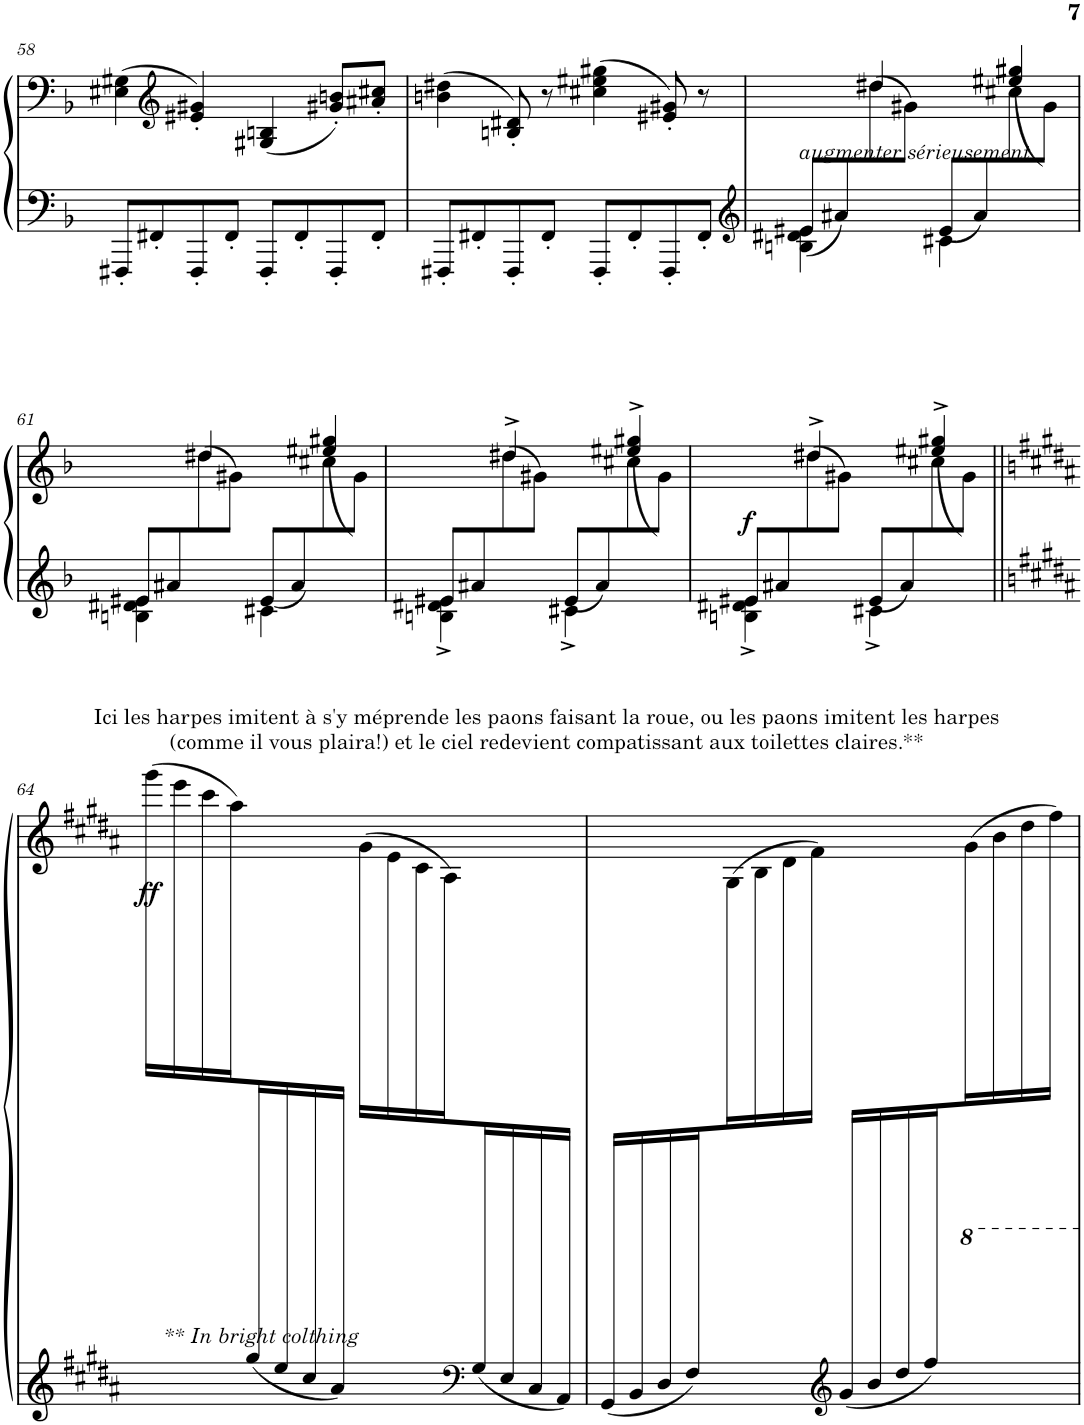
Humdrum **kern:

**kern	**kern	**dynam
*part1	*part1	*part1
*staff2	*staff1	*staff1/2
*I"Piano	*	*
*I'Pno.	*	*
!!LO:PB:g=z
*clefF4	*clefF4	*
*k[b-]	*k[b-]	*
*M4/4	*M4/4	*
=58	=58	=58
8FFF#X'/L	(4E#X\ 4G#X\	.
8FF#X'/	.	.
*	*clefG2	*
8FFF#'/	4e#X/' 4g#X/')	.
8FF#'/J	.	.
8FFF#'/L	(4G#X/ 4Bn/	.
8FF#'/	.	.
8FFF#'/	8g#X/' 8bn/'L)	.
8FF#'/J	8a#X/' 8cc#X/'J	.
=59	=59	=59
8FFF#X'/L	(4bn\ 4dd#X\	.
8FF#X'/	.	.
8FFF#'/	8Bn/' 8d#X/')	.
8FF#'/J	8r	.
8FFF#'/L	(4cc#X\ 4ee#X\ 4gg#X\	.
8FF#'/	.	.
8FFF#'/	8e#X/' 8g#X/')	.
8FF#'/J	8r	.
=60	=60	=60
*clefG2	*	*
*^	*^	*
*	*	*	*^	*
!	!	!LO:TX:b:i:t=augmenter sérieusement	!	!	!
4Bn\ 4d#X\ 4e#X\	8e#X/L	1ryy	4ryy	4ryy	.
.	8a#X/	.	.	.	.
4ryy	4ryy	.	4dd#X/	(8dd#\	.
.	.	.	.	8g#X\J)	.
4c#X\	8e#/L	.	4ryy	4ryy	.
.	8a#/	.	.	.	.
4ryy	4ryy	.	(4ee#X/ 4gg#X/	8cc#X\	.
.	.	.	.	8g#\J)	.
!!LO:LB:g=z	!!	!!
=61	=61	=61	=61	=61	=61
4Bn\ 4d#X\ 4e#X\	8e#X/L	1ryy	4ryy	4ryy	.
.	8a#X/	.	.	.	.
4ryy	4ryy	.	4dd#X/	(8dd#\	.
.	.	.	.	8g#X\J)	.
4c#X\	8e#/L	.	4ryy	4ryy	.
.	8a#/	.	.	.	.
4ryy	4ryy	.	(4ee#X/ 4gg#X/	8cc#X\	.
.	.	.	.	8g#\J)	.
=62	=62	=62	=62	=62	=62
4Bn\^ 4d#X\^ 4e#X\^	8e#X/L	1ryy	4ryy	4ryy	.
.	8a#X/	.	.	.	.
4ryy	4ryy	.	4dd#X^/	(8dd#\	.
.	.	.	.	8g#X\J)	.
4c#X^\	8e#/L	.	4ryy	4ryy	.
.	8a#/	.	.	.	.
4ryy	4ryy	.	(4ee#X/^ 4gg#X/^	8cc#X\	.
.	.	.	.	8g#\J)	.
=63	=63	=63	=63	=63	=63
!	!	!	!	!	!LO:DY:b
4Bn\^ 4d#X\^ 4e#X\^	8e#X/L	1ryy	4ryy	4ryy	f
.	8a#X/	.	.	.	.
4ryy	4ryy	.	4dd#X^/	(8dd#\	.
.	.	.	.	8g#X\J)	.
4c#X^\	8e#/L	.	4ryy	4ryy	.
.	8a#/	.	.	.	.
4ryy	4ryy	.	(4ee#X/^ 4gg#X/^	8cc#X\	.
.	.	.	.	8g#\J)	.
*	*	*v	*v	*v	*
!!LO:LB:g=z
=64||	=64||	=64||	=64||
*k[f#c#g#d#a#]	*	*k[f#c#g#d#a#]	*
*	*	*^	*
*	*	*	*^	*
!	!	!LO:TX:a:t=Ici les harpes imitent à s'y méprende les paons faisant la roue, ou les paons imitent les harpes	!	!	!
!	!	!LO:TX:a:t=(comme il vous plaira!) et le ciel redevient compatissant aux toilettes claires.**	!	!	!
!	!	!LO:TX:b:i:t=** In bright colthing	!	!	!
!	!	!	!	!	!LO:DY:b
*	*	*v	*v	*v	*
4ryy	4ryy	(16ggg#\LL	ff
.	.	16eee\	.
.	.	16ccc#\	.
.	.	16aa#\J)	.
16gg#/L	4ryy	4ryy	.
16ee/	.	.	.
16cc#/	.	.	.
16a#/JJ	.	.	.
4ryy	4ryy	(16g#\LL	.
.	.	16e\	.
.	.	16c#\	.
.	.	16A#\J)	.
*clefF4	*	*	*
16G#/L	4ryy	4ryy	.
16E/	.	.	.
16C#/	.	.	.
16AA#/JJ	.	.	.
*v	*v	*	*
=65	=65	=65
*	*^	*
16GG#/LL	1ryy	4ryy	.
16BB/	.	.	.
16D#/	.	.	.
16F#/J	.	.	.
4ryy	.	(16G#\L	.
.	.	16B\	.
.	.	16d#\	.
.	.	16f#\JJ)	.
*clefG2	*	*	*
16g#/LL	.	4ryy	.
16b/	.	.	.
16dd#/	.	.	.
16ff#/J	.	.	.
4ryy	.	(16gg#\L	.
.	.	16bb\	.
.	.	16ddd#\	.
.	.	16fff#\JJ)	.
*	*v	*v	*
=	=	=
*-	*-	*-
